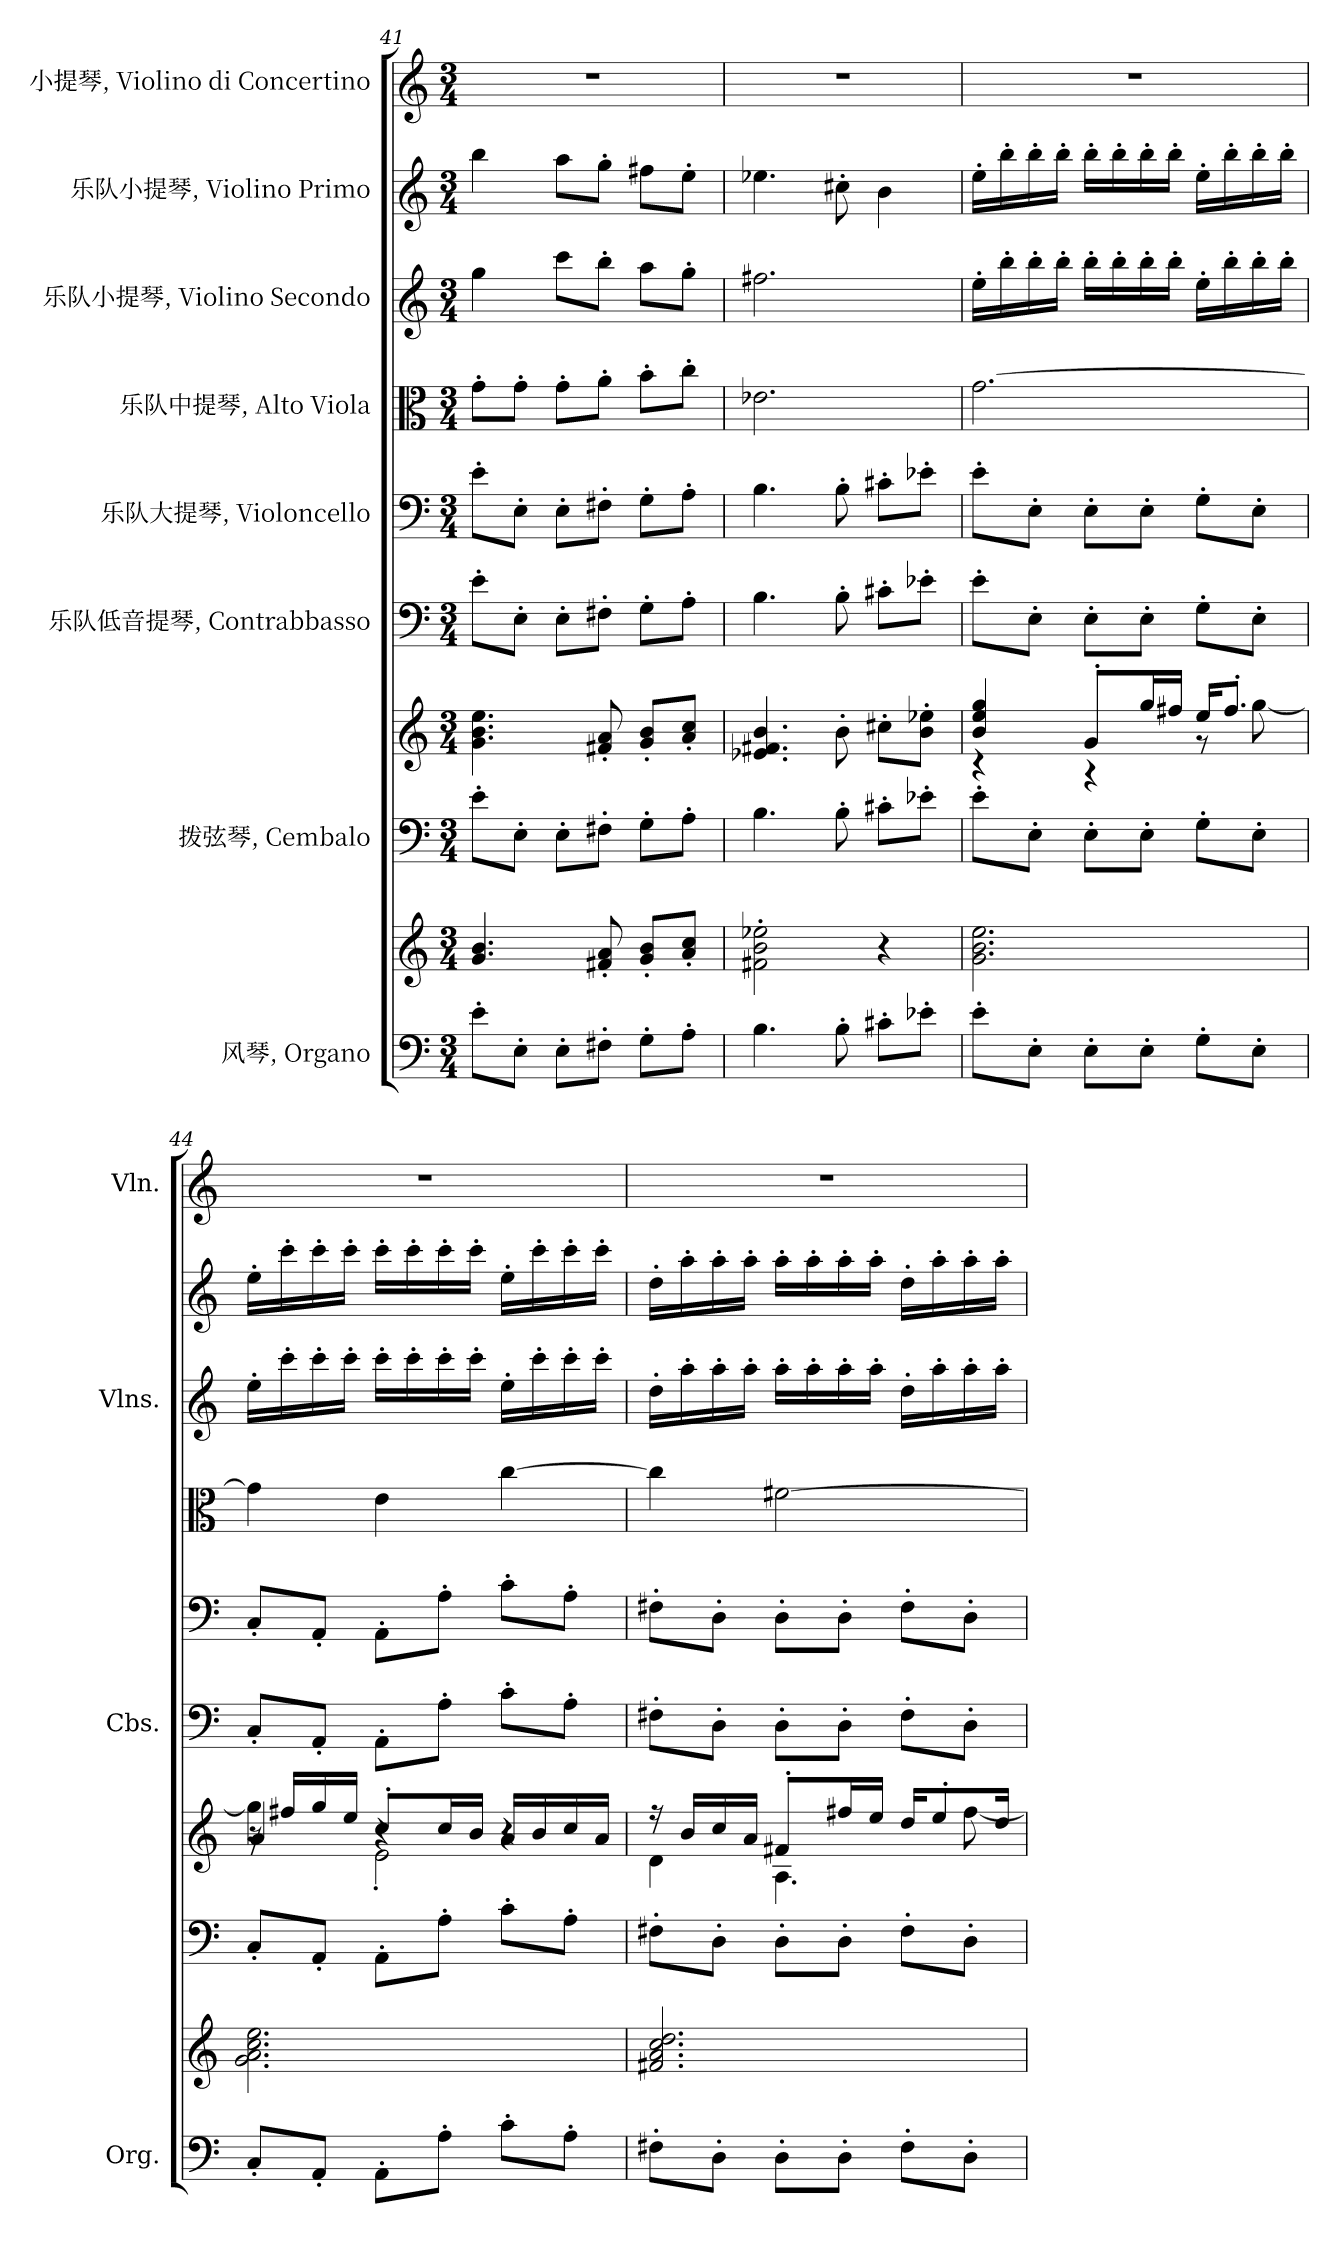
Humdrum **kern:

**kern	**kern	**kern	**kern	**kern	**kern	**kern	**kern	**kern	**kern
*part8	*part8	*part7	*part7	*part6	*part5	*part4	*part3	*part2	*part1
*staff10	*staff9	*staff8	*staff7	*staff6	*staff5	*staff4	*staff3	*staff2	*staff1
*I"风琴, Organo	*	*I"拨弦琴, Cembalo	*	*I"乐队低音提琴, Contrabbasso	*I"乐队大提琴, Violoncello	*I"乐队中提琴, Alto Viola	*I"乐队小提琴, Violino Secondo	*I"乐队小提琴, Violino Primo	*I"小提琴, Violino di Concertino
*I'Org.	*	*	*	*I'Cbs.	*	*	*I'Vlns.	*	*I'Vln.
*clefF4	*clefG2	*clefF4	*clefG2	*clefF4	*clefF4	*clefC3	*clefG2	*clefG2	*clefG2
*	*	*	*	*ITrd7c12	*	*	*	*	*
*k[]	*k[]	*k[]	*k[]	*k[]	*k[]	*k[]	*k[]	*k[]	*k[]
*M3/4	*M3/4	*M3/4	*M3/4	*M3/4	*M3/4	*M3/4	*M3/4	*M3/4	*M3/4
=41	=41	=41	=41	=41	=41	=41	=41	=41	=41
8e'\L	4.g/ 4.b/	8e'\L	4.g\ 4.b\ 4.ee\	8E'\L	8e'\L	8g'\L	4gg\	4bb\	2.r
8E'\J	.	8E'\J	.	8EE'\J	8E'\J	8g'\J	.	.	.
8E'\L	.	8E'\L	.	8EE'\L	8E'\L	8g'\L	8ccc\L	8aa\L	.
8F#X'\J	8f#X/' 8a/'	8F#X'\J	8f#X/' 8a/'	8FF#X'\J	8F#X'\J	8a'\J	8bb'\J	8gg'\J	.
8G'\L	8g/' 8b/'L	8G'\L	8g/' 8b/'L	8GG'\L	8G'\L	8b'\L	8aa\L	8ff#X\L	.
8A'\J	8a/' 8cc/'J	8A'\J	8a/' 8cc/'J	8AA'\J	8A'\J	8cc'\J	8gg'\J	8ee'\J	.
=42	=42	=42	=42	=42	=42	=42	=42	=42	=42
4.B\	2f#X\' 2b\' 2ee-X\'	4.B\	4.e-X/ 4.f#X/ 4.b/	4.BB\	4.B\	2.e-X\	2.ff#X\	4.ee-X\	2.r
8B'\	.	8B'\	8b'\	8BB'\	8B'\	.	.	8cc#X'\	.
8c#X'\L	4r	8c#X'\L	8cc#X'\L	8C#X'\L	8c#X'\L	.	.	4b\	.
8e-X'\J	.	8e-X'\J	8b\' 8ee-X\'J	8E-X'\J	8e-X'\J	.	.	.	.
!!LO:PB:g=z
=43	=43	=43	=43	=43	=43	=43	=43	=43	=43
*	*	*	*^	*	*	*	*	*	*
8e'\L	2.g\ 2.b\ 2.ee\	8e'\L	4b/ 4ee/ 4gg/	4r	8E'\L	8e'\L	[2.g\	16ee'\LL	16ee'\LL	2.r
.	.	.	.	.	.	.	.	16bb'\	16bb'\	.
8E'\J	.	8E'\J	.	.	8EE'\J	8E'\J	.	16bb'\	16bb'\	.
.	.	.	.	.	.	.	.	16bb'\JJ	16bb'\JJ	.
8E'\L	.	8E'\L	8g'/L	4r	8EE'\L	8E'\L	.	16bb'\LL	16bb'\LL	.
.	.	.	.	.	.	.	.	16bb'\	16bb'\	.
8E'\J	.	8E'\J	16gg/L	.	8EE'\J	8E'\J	.	16bb'\	16bb'\	.
.	.	.	16ff#X/JJ	.	.	.	.	16bb'\JJ	16bb'\JJ	.
8G'\L	.	8G'\L	16ee/KL	8r	8GG'\L	8G'\L	.	16ee'\LL	16ee'\LL	.
.	.	.	8.ff#'/J	.	.	.	.	16bb'\	16bb'\	.
8E'\J	.	8E'\J	.	[8gg\	8EE'\J	8E'\J	.	16bb'\	16bb'\	.
.	.	.	.	.	.	.	.	16bb'\JJ	16bb'\JJ	.
=44	=44	=44	=44	=44	=44	=44	=44	=44	=44	=44
*	*	*	*	*^	*	*	*	*	*	*
8C'/L	2.g\ 2.a\ 2.cc\ 2.ee\	8C'/L	16r	4gg\]	4a/	8CC'/L	8C'/L	4g\]	16ee'\LL	16ee'\LL	2.r
.	.	.	16ff#X/LL	.	.	.	.	.	16ccc'\	16ccc'\	.
8AA'/J	.	8AA'/J	16gg/	.	.	8AAA'/J	8AA'/J	.	16ccc'\	16ccc'\	.
.	.	.	16ee/JJ	.	.	.	.	.	16ccc'\JJ	16ccc'\JJ	.
8AA'\L	.	8AA'\L	8cc'/L	2e'\	4r	8AAA'\L	8AA'\L	4e\	16ccc'\LL	16ccc'\LL	.
.	.	.	.	.	.	.	.	.	16ccc'\	16ccc'\	.
8A'\J	.	8A'\J	16cc/L	.	.	8AA'\J	8A'\J	.	16ccc'\	16ccc'\	.
.	.	.	16b/JJ	.	.	.	.	.	16ccc'\JJ	16ccc'\JJ	.
8c'\L	.	8c'\L	16a/LL	.	4r	8C'\L	8c'\L	[4cc\	16ee'\LL	16ee'\LL	.
.	.	.	16b/	.	.	.	.	.	16ccc'\	16ccc'\	.
8A'\J	.	8A'\J	16cc/	.	.	8AA'\J	8A'\J	.	16ccc'\	16ccc'\	.
.	.	.	16a/JJ	.	.	.	.	.	16ccc'\JJ	16ccc'\JJ	.
*	*	*	*	*v	*v	*	*	*	*	*	*
!!LO:PB:g=z
=45	=45	=45	=45	=45	=45	=45	=45	=45	=45	=45
8F#X'\L	2.f#X/ 2.a/ 2.cc/ 2.dd/	8F#X'\L	16r	4d\	8FF#X'\L	8F#X'\L	4cc\]	16dd'\LL	16dd'\LL	2.r
.	.	.	16b/LL	.	.	.	.	16aa'\	16aa'\	.
8D'\J	.	8D'\J	16cc/	.	8DD'\J	8D'\J	.	16aa'\	16aa'\	.
.	.	.	16a/JJ	.	.	.	.	16aa'\JJ	16aa'\JJ	.
8D'\L	.	8D'\L	8f#X'/L	4.A\	8DD'\L	8D'\L	[2f#X\	16aa'\LL	16aa'\LL	.
.	.	.	.	.	.	.	.	16aa'\	16aa'\	.
8D'\J	.	8D'\J	16ff#X/L	.	8DD'\J	8D'\J	.	16aa'\	16aa'\	.
.	.	.	16ee/JJ	.	.	.	.	16aa'\JJ	16aa'\JJ	.
8F#'\L	.	8F#'\L	16dd/KL	.	8FF#'\L	8F#'\L	.	16dd'\LL	16dd'\LL	.
.	.	.	8ee'/	.	.	.	.	16aa'\	16aa'\	.
8D'\J	.	8D'\J	.	[8ff#\	8DD'\J	8D'\J	.	16aa'\	16aa'\	.
.	.	.	16dd/Jk	.	.	.	.	16aa'\JJ	16aa'\JJ	.
*	*	*	*v	*v	*	*	*	*	*	*
=	=	=	=	=	=	=	=	=	=
*-	*-	*-	*-	*-	*-	*-	*-	*-	*-
